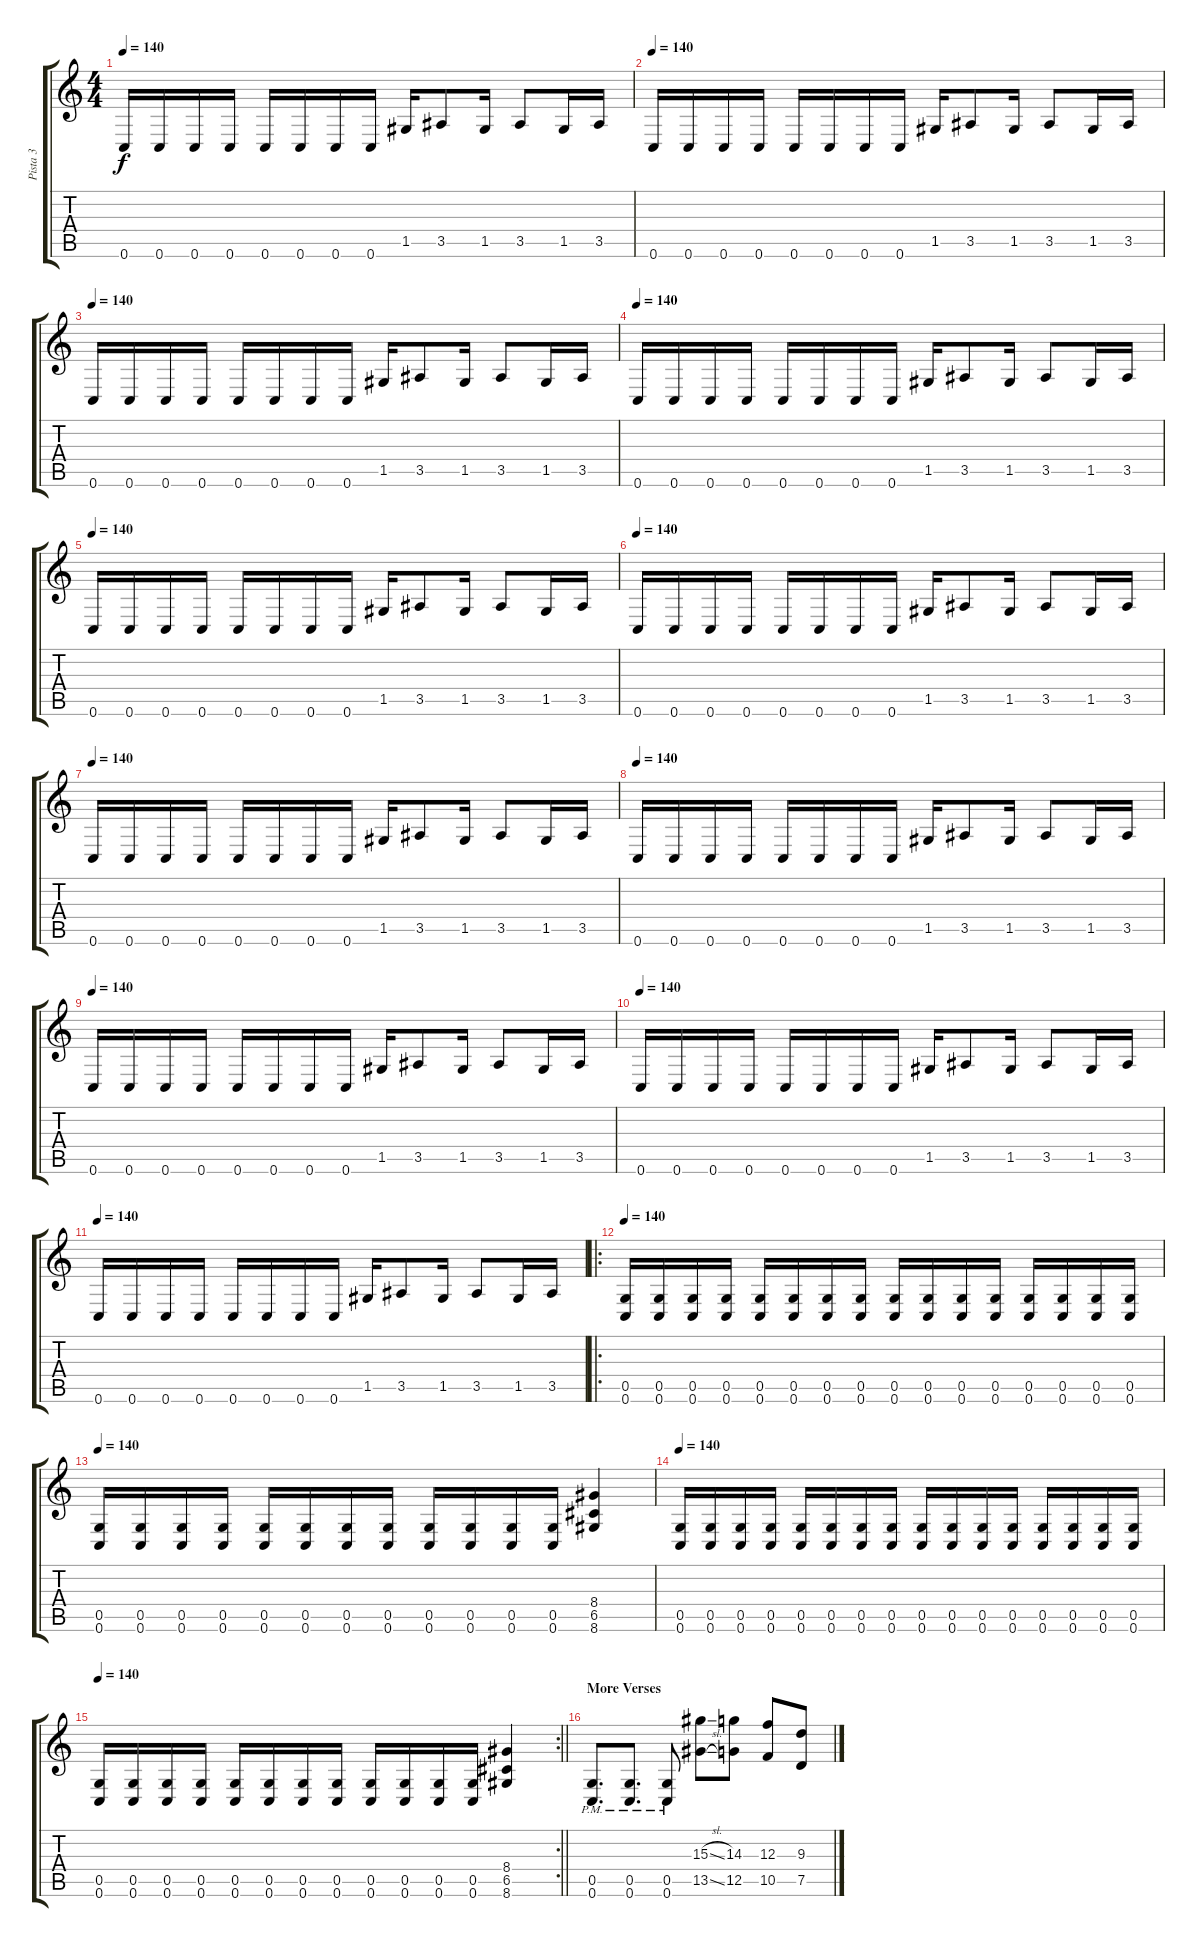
\track ("Pista 3" "Pista 3") {instrument distortionguitar}
\staff {score tabs}
\tuning (D4 A3 F3 C3 G2 C2) {hide}
\ts (4 4)
\tempo 140
\clef g2
\ks c
0.6.16{dy f} 0.6.16 0.6.16 0.6.16 0.6.16 0.6.16 0.6.16 0.6.16 1.5.16 3.5.8 1.5.16 3.5.8 1.5.16 3.5.16 |
\tempo 140
0.6.16 0.6.16 0.6.16 0.6.16 0.6.16 0.6.16 0.6.16 0.6.16 1.5.16 3.5.8 1.5.16 3.5.8 1.5.16 3.5.16 |
\tempo 140
0.6.16 0.6.16 0.6.16 0.6.16 0.6.16 0.6.16 0.6.16 0.6.16 1.5.16 3.5.8 1.5.16 3.5.8 1.5.16 3.5.16 |
\tempo 140
0.6.16 0.6.16 0.6.16 0.6.16 0.6.16 0.6.16 0.6.16 0.6.16 1.5.16 3.5.8 1.5.16 3.5.8 1.5.16 3.5.16 |
\tempo 140
0.6.16 0.6.16 0.6.16 0.6.16 0.6.16 0.6.16 0.6.16 0.6.16 1.5.16 3.5.8 1.5.16 3.5.8 1.5.16 3.5.16 |
\tempo 140
0.6.16 0.6.16 0.6.16 0.6.16 0.6.16 0.6.16 0.6.16 0.6.16 1.5.16 3.5.8 1.5.16 3.5.8 1.5.16 3.5.16 |
\tempo 140
0.6.16 0.6.16 0.6.16 0.6.16 0.6.16 0.6.16 0.6.16 0.6.16 1.5.16 3.5.8 1.5.16 3.5.8 1.5.16 3.5.16 |
\tempo 140
0.6.16 0.6.16 0.6.16 0.6.16 0.6.16 0.6.16 0.6.16 0.6.16 1.5.16 3.5.8 1.5.16 3.5.8 1.5.16 3.5.16 |
\tempo 140
0.6.16 0.6.16 0.6.16 0.6.16 0.6.16 0.6.16 0.6.16 0.6.16 1.5.16 3.5.8 1.5.16 3.5.8 1.5.16 3.5.16 |
\tempo 140
0.6.16 0.6.16 0.6.16 0.6.16 0.6.16 0.6.16 0.6.16 0.6.16 1.5.16 3.5.8 1.5.16 3.5.8 1.5.16 3.5.16 |
\tempo 140
0.6.16 0.6.16 0.6.16 0.6.16 0.6.16 0.6.16 0.6.16 0.6.16 1.5.16 3.5.8 1.5.16 3.5.8 1.5.16 3.5.16 |
\ro
\tempo 140
(0.5 0.6).16 (0.5 0.6).16 (0.5 0.6).16 (0.5 0.6).16 (0.5 0.6).16 (0.5 0.6).16 (0.5 0.6).16 (0.5 0.6).16 (0.5 0.6).16 (0.5 0.6).16 (0.5 0.6).16 (0.5 0.6).16 (0.5 0.6).16 (0.5 0.6).16 (0.5 0.6).16 (0.5 0.6).16 |
\tempo 140
(0.5 0.6).16 (0.5 0.6).16 (0.5 0.6).16 (0.5 0.6).16 (0.5 0.6).16 (0.5 0.6).16 (0.5 0.6).16 (0.5 0.6).16 (0.5 0.6).16 (0.5 0.6).16 (0.5 0.6).16 (0.5 0.6).16 (8.4 6.5 8.6).4 |
\tempo 140
(0.5 0.6).16 (0.5 0.6).16 (0.5 0.6).16 (0.5 0.6).16 (0.5 0.6).16 (0.5 0.6).16 (0.5 0.6).16 (0.5 0.6).16 (0.5 0.6).16 (0.5 0.6).16 (0.5 0.6).16 (0.5 0.6).16 (0.5 0.6).16 (0.5 0.6).16 (0.5 0.6).16 (0.5 0.6).16 |
\rc 2
\tempo 140
\barLineRight lightlight
(0.5 0.6).16 (0.5 0.6).16 (0.5 0.6).16 (0.5 0.6).16 (0.5 0.6).16 (0.5 0.6).16 (0.5 0.6).16 (0.5 0.6).16 (0.5 0.6).16 (0.5 0.6).16 (0.5 0.6).16 (0.5 0.6).16 (8.4 6.5 8.6).4 |
\section ("" "More Verses")
(0.5{pm} 0.6{pm}).8{d} (0.5{pm} 0.6{pm}).8{d} (0.5{pm} 0.6{pm}).8 (15.3{sl} 13.5{sl}).8 (14.3 12.5).8 (12.3 10.5).8 (9.3 7.5).8
